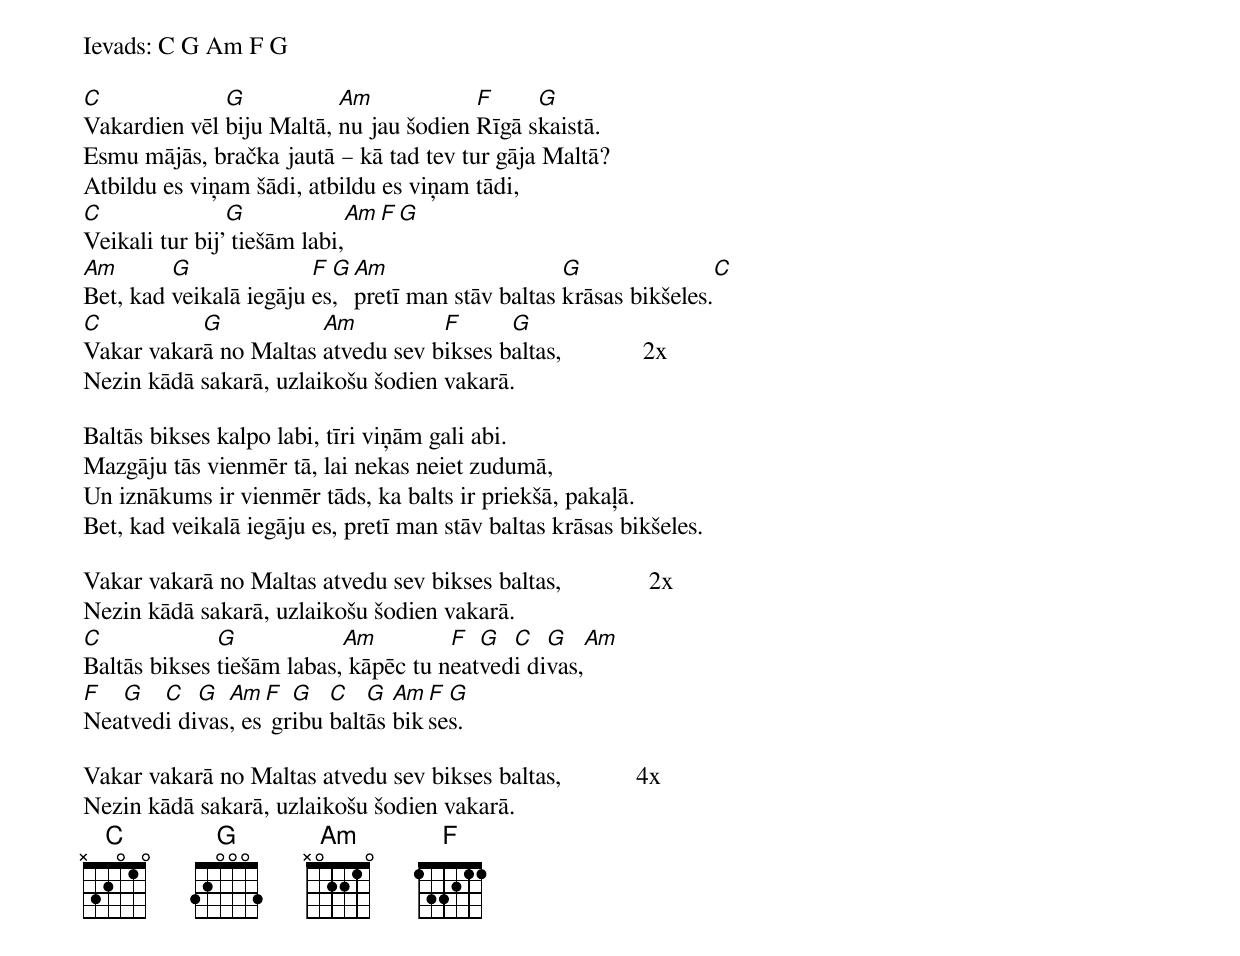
Ievads: C G Am F G

C             G           Am            F     G
Vakardien vēl biju Maltā, nu jau šodien Rīgā skaistā.
Esmu mājās, bračka jautā – kā tad tev tur gāja Maltā?
Atbildu es viņam šādi, atbildu es viņam tādi,
C               G             Am        F     G
Veikali tur bij’ tiešām labi,
Am       G              F G Am                    G               C
Bet, kad veikalā iegāju es, pretī man stāv baltas krāsas bikšeles.
C          G           Am          F      G
Vakar vakarā no Maltas atvedu sev bikses baltas,             2x
Nezin kādā sakarā, uzlaikošu šodien vakarā.

Baltās bikses kalpo labi, tīri viņām gali abi.
Mazgāju tās vienmēr tā, lai nekas neiet zudumā,
Un iznākums ir vienmēr tāds, ka balts ir priekšā, pakaļā.
Bet, kad veikalā iegāju es, pretī man stāv baltas krāsas bikšeles.

Vakar vakarā no Maltas atvedu sev bikses baltas,              2x
Nezin kādā sakarā, uzlaikošu šodien vakarā.
C             G            Am         F  G  C   G   Am
Baltās bikses tiešām labas, kāpēc tu neatvedi divas,
F  G   C   G  Am  F  G   C   G  Am F G
Neatvedi divas, es gribu baltās bikses.

Vakar vakarā no Maltas atvedu sev bikses baltas,            4x
Nezin kādā sakarā, uzlaikošu šodien vakarā.
